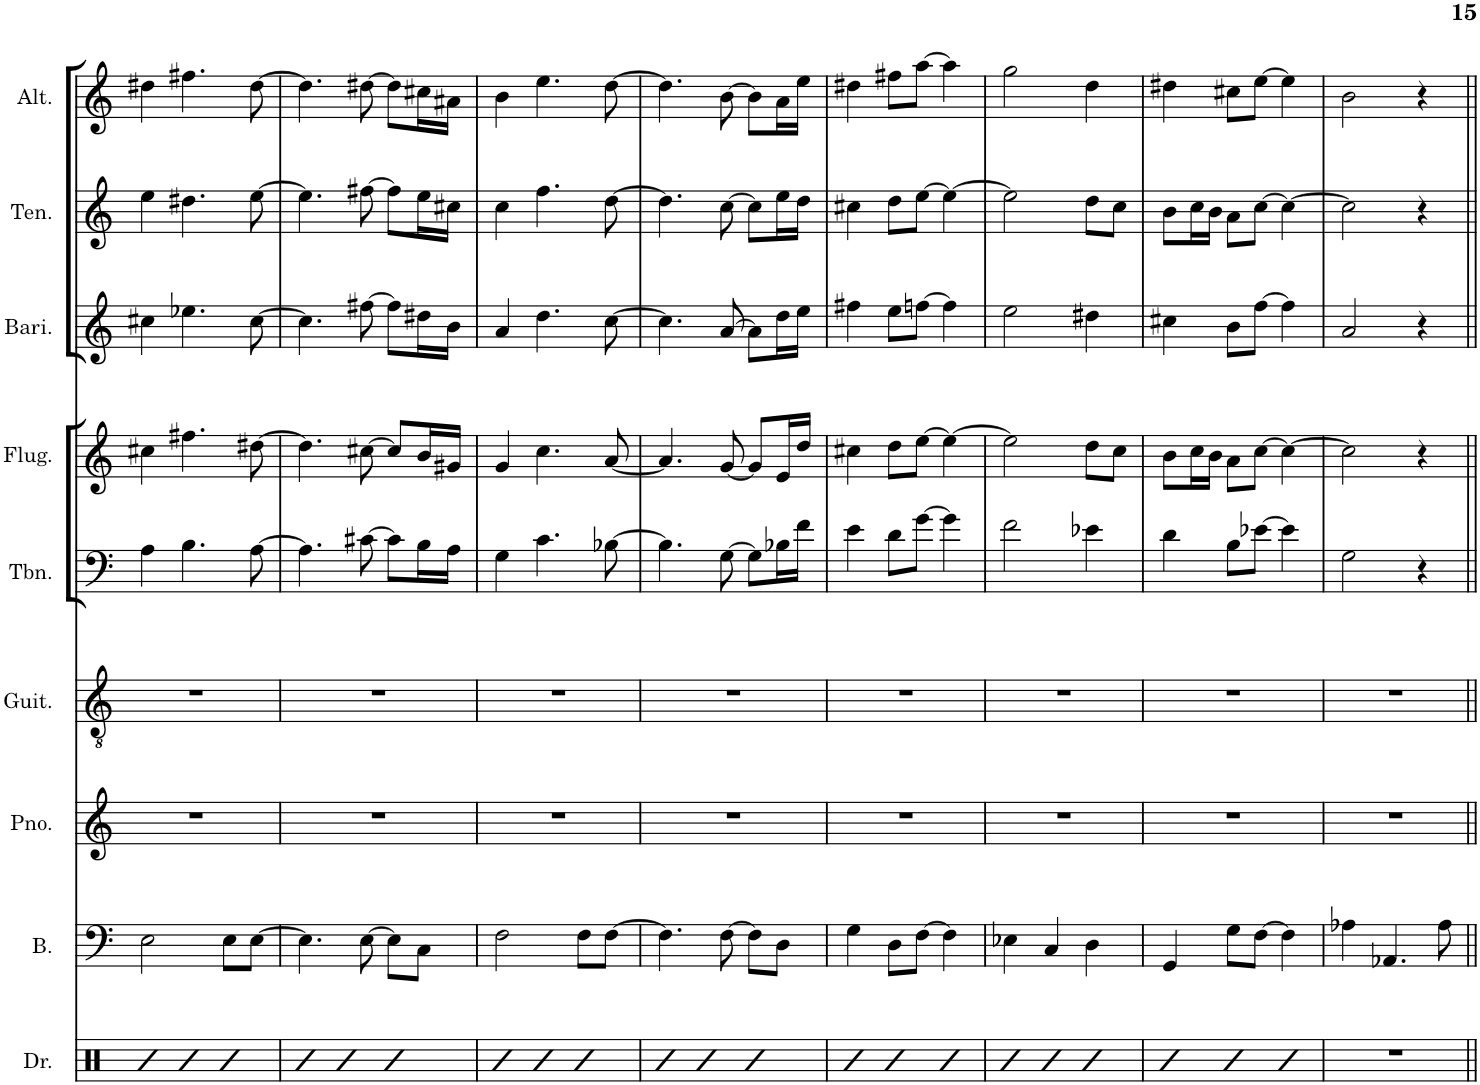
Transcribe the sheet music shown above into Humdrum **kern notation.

**kern	**kern	**kern	**kern	**kern	**kern	**kern	**kern	**kern
*part9	*part8	*part7	*part6	*part5	*part4	*part3	*part2	*part1
*staff9	*staff8	*staff7	*staff6	*staff5	*staff4	*staff3	*staff2	*staff1
*I"Drums	*I"Bass	*I"Piano	*I"Guitar	*I"Trombone	*I"Flugelhorn	*I"Baritone	*I"Tenor	*I"Alto
*I'Dr.	*I'B.	*I'Pno.	*I'Guit.	*I'Tbn.	*I'Flug.	*I'Bari.	*I'Ten.	*I'Alt.
!!LO:PB:g=z
*clefX	*clefF4	*clefG2	*clefGv2	*clefF4	*clefG2	*clefG2	*clefG2	*clefG2
*	*Trd7c12	*	*Trd7c12	*	*Trd1c2	*Trd12c21	*Trd8c14	*Trd5c9
*k[]	*k[]	*k[]	*k[]	*k[]	*k[]	*k[]	*k[]	*k[]
*M3/4	*M3/4	*M3/4	*M3/4	*M3/4	*M3/4	*M3/4	*M3/4	*M3/4
=110	=110	=110	=110	=110	=110	=110	=110	=110
4R	2E\	2.r	2.r	4A\	4cc#X\	4cc#X\	4ee\	4dd#X\
4R	.	.	.	4.B\	4.ff#X\	4.ee-X\	4.dd#X\	4.ff#X\
4R	8E\L	.	.	.	.	.	.	.
.	[8E\J	.	.	[8A\	[8dd#X\	[8cc#\	[8ee\	[8dd#\
=111	=111	=111	=111	=111	=111	=111	=111	=111
4R	4.E\]	2.r	2.r	4.A\]	4.dd#\]	4.cc#\]	4.ee\]	4.dd#\]
4R	.	.	.	.	.	.	.	.
.	[8E\	.	.	[8c#X\	[8cc#X\	[8ff#X\	[8ff#X\	[8dd#X\
4R	8E\L]	.	.	8c#\L]	8cc#/L]	8ff#\L]	8ff#\L]	8dd#\L]
.	8C\J	.	.	16B\L	16b/L	16dd#X\L	16ee\L	16cc#X\L
.	.	.	.	16A\JJ	16g#X/JJ	16b\JJ	16cc#X\JJ	16a#X\JJ
=112	=112	=112	=112	=112	=112	=112	=112	=112
4R	2F\	2.r	2.r	4G\	4g/	4a/	4cc\	4b\
4R	.	.	.	4.c\	4.cc\	4.dd\	4.ff\	4.ee\
4R	8F\L	.	.	.	.	.	.	.
.	[8F\J	.	.	[8B-X\	[8a/	[8cc\	[8dd\	[8dd\
=113	=113	=113	=113	=113	=113	=113	=113	=113
4R	4.F\]	2.r	2.r	4.B-\]	4.a/]	4.cc\]	4.dd\]	4.dd\]
4R	.	.	.	.	.	.	.	.
.	[8F\	.	.	[8G\	[8g/	[8a/	[8cc\	[8b\
4R	8F\L]	.	.	8G\L]	8g/L]	8a\L]	8cc\L]	8b\L]
.	8D\J	.	.	16B-X\L	16e/L	16dd\L	16ee\L	16a\L
.	.	.	.	16f\JJ	16dd/JJ	16ee\JJ	16dd\JJ	16ee\JJ
=114	=114	=114	=114	=114	=114	=114	=114	=114
4R	4G\	2.r	2.r	4e\	4cc#X\	4ff#X\	4cc#X\	4dd#X\
4R	8D\L	.	.	8d\L	8dd\L	8ee\L	8dd\L	8ff#X\L
.	[8F\J	.	.	[8g\J	[8ee\J	[8ffn\J	[8ee\J	[8aa\J
4R	4F\]	.	.	4g\]	4ee\_	4ff\]	4ee\_	4aa\]
=115	=115	=115	=115	=115	=115	=115	=115	=115
4R	4E-X\	2.r	2.r	2f\	2ee\]	2ee\	2ee\]	2gg\
4R	4C/	.	.	.	.	.	.	.
4R	4D\	.	.	4e-X\	8dd\L	4dd#X\	8dd\L	4dd\
.	.	.	.	.	8cc\J	.	8cc\J	.
=116	=116	=116	=116	=116	=116	=116	=116	=116
4R	4GG/	2.r	2.r	4d\	8b\L	4cc#X\	8b\L	4dd#X\
.	.	.	.	.	16cc\L	.	16cc\L	.
.	.	.	.	.	16b\JJ	.	16b\JJ	.
4R	8G\L	.	.	8B\L	8a\L	8b\L	8a\L	8cc#X\L
.	[8F\J	.	.	[8e-X\J	[8cc\J	[8ff\J	[8cc\J	[8ee\J
4R	4F\]	.	.	4e-\]	4cc\_	4ff\]	4cc\_	4ee\]
=117	=117	=117	=117	=117	=117	=117	=117	=117
2.r	4A-X\	2.r	2.r	2G\	2cc\]	2a/	2cc\]	2b\
.	4.AA-X/	.	.	.	.	.	.	.
.	.	.	.	4r	4r	4r	4r	4r
.	8A-\	.	.	.	.	.	.	.
=||	=||	=||	=||	=||	=||	=||	=||	=||
*-	*-	*-	*-	*-	*-	*-	*-	*-
